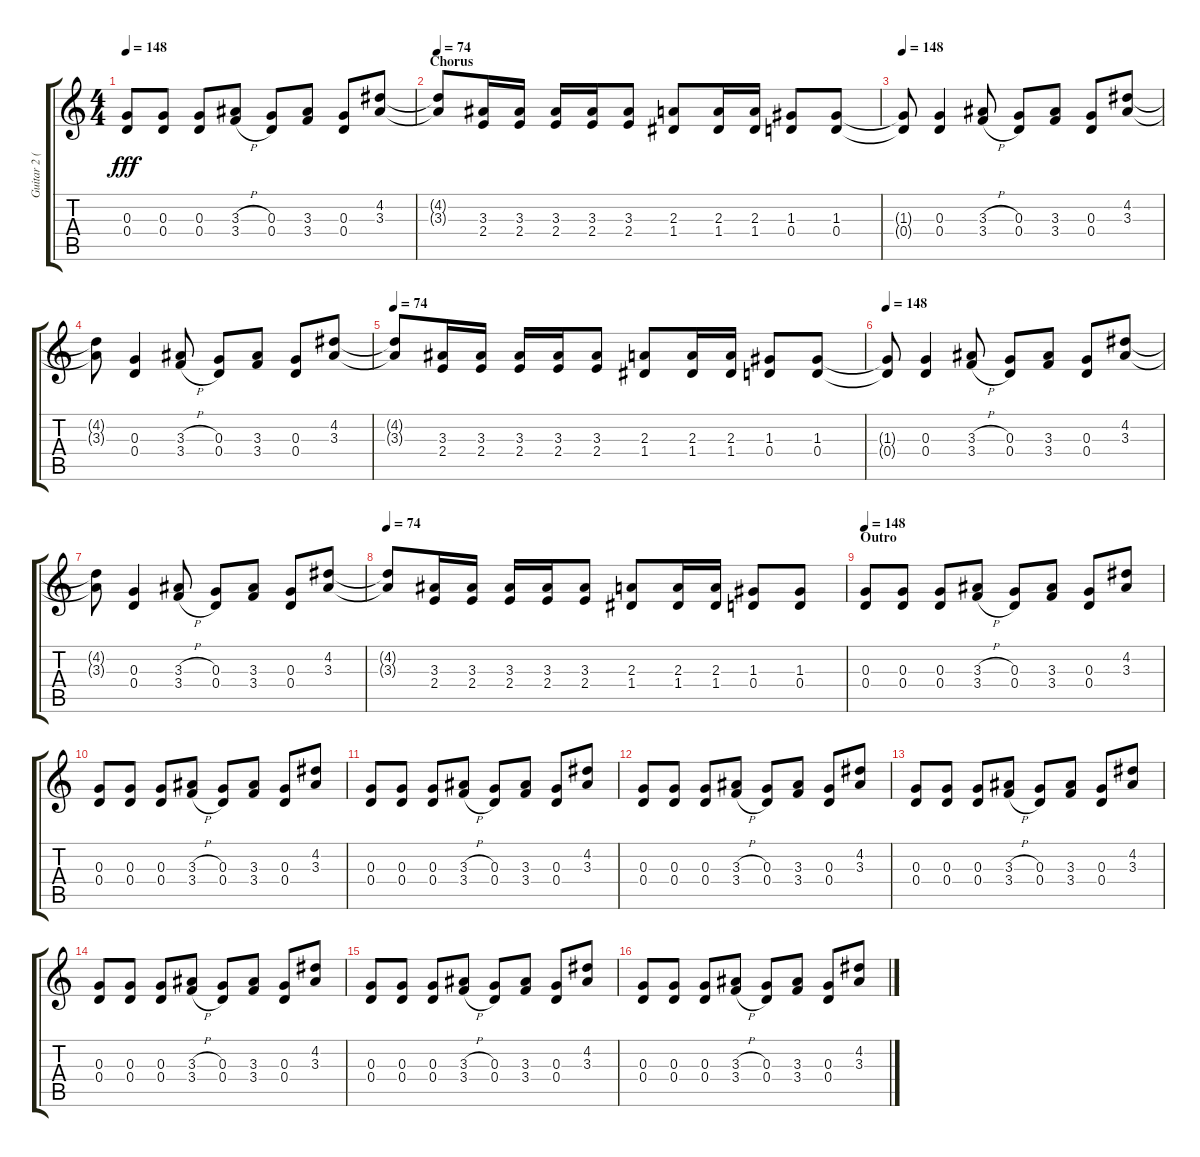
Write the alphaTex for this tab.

\track ("Guitar 2 (right)" "Guitar 2 (") {instrument overdrivenguitar}
\staff {score tabs}
\tuning (E4 B3 G3 D3 A2 E2) {hide}
\ts (4 4)
\tempo 148
\clef g2
\ks c
(0.3 0.4).8{dy fff} (0.3 0.4).8 (0.3 0.4).8 (3.3{h} 3.4{h}).8 (0.3 0.4).8 (3.3 3.4).8 (0.3 0.4).8 (4.2 3.3).8 |
\section ("" "Chorus")
\tempo 74
(4.2{t} 3.3{t}).8 (3.3 2.4).16 (3.3 2.4).16 (3.3 2.4).16 (3.3 2.4).16 (3.3 2.4).8 (2.3 1.4).8 (2.3 1.4).16 (2.3 1.4).16 (1.3 0.4).8 (1.3 0.4).8 |
\tempo 148
(1.3{t} 0.4{t}).8 (0.3 0.4).4 (3.3{h} 3.4{h}).8 (0.3 0.4).8 (3.3 3.4).8 (0.3 0.4).8 (4.2 3.3).8 |
(4.2{t} 3.3{t}).8 (0.3 0.4).4 (3.3{h} 3.4{h}).8 (0.3 0.4).8 (3.3 3.4).8 (0.3 0.4).8 (4.2 3.3).8 |
\tempo 74
(4.2{t} 3.3{t}).8 (3.3 2.4).16 (3.3 2.4).16 (3.3 2.4).16 (3.3 2.4).16 (3.3 2.4).8 (2.3 1.4).8 (2.3 1.4).16 (2.3 1.4).16 (1.3 0.4).8 (1.3 0.4).8 |
\tempo 148
(1.3{t} 0.4{t}).8 (0.3 0.4).4 (3.3{h} 3.4{h}).8 (0.3 0.4).8 (3.3 3.4).8 (0.3 0.4).8 (4.2 3.3).8 |
(4.2{t} 3.3{t}).8 (0.3 0.4).4 (3.3{h} 3.4{h}).8 (0.3 0.4).8 (3.3 3.4).8 (0.3 0.4).8 (4.2 3.3).8 |
\tempo 74
(4.2{t} 3.3{t}).8 (3.3 2.4).16 (3.3 2.4).16 (3.3 2.4).16 (3.3 2.4).16 (3.3 2.4).8 (2.3 1.4).8 (2.3 1.4).16 (2.3 1.4).16 (1.3 0.4).8 (1.3 0.4).8 |
\section ("" "Outro")
\tempo 148
(0.3 0.4).8 (0.3 0.4).8 (0.3 0.4).8 (3.3{h} 3.4{h}).8 (0.3 0.4).8 (3.3 3.4).8 (0.3 0.4).8 (4.2 3.3).8 |
(0.3 0.4).8 (0.3 0.4).8 (0.3 0.4).8 (3.3{h} 3.4{h}).8 (0.3 0.4).8 (3.3 3.4).8 (0.3 0.4).8 (4.2 3.3).8 |
(0.3 0.4).8 (0.3 0.4).8 (0.3 0.4).8 (3.3{h} 3.4{h}).8 (0.3 0.4).8 (3.3 3.4).8 (0.3 0.4).8 (4.2 3.3).8 |
(0.3 0.4).8 (0.3 0.4).8 (0.3 0.4).8 (3.3{h} 3.4{h}).8 (0.3 0.4).8 (3.3 3.4).8 (0.3 0.4).8 (4.2 3.3).8 |
(0.3 0.4).8{volume 10} (0.3 0.4).8 (0.3 0.4).8 (3.3{h} 3.4{h}).8 (0.3 0.4).8 (3.3 3.4).8 (0.3 0.4).8 (4.2 3.3).8 |
(0.3 0.4).8{volume 8} (0.3 0.4).8 (0.3 0.4).8 (3.3{h} 3.4{h}).8 (0.3 0.4).8 (3.3 3.4).8 (0.3 0.4).8 (4.2 3.3).8 |
(0.3 0.4).8{volume 6} (0.3 0.4).8 (0.3 0.4).8 (3.3{h} 3.4{h}).8 (0.3 0.4).8 (3.3 3.4).8 (0.3 0.4).8 (4.2 3.3).8 |
(0.3 0.4).8{volume 4} (0.3 0.4).8 (0.3 0.4).8 (3.3{h} 3.4{h}).8 (0.3 0.4).8 (3.3 3.4).8 (0.3 0.4).8 (4.2 3.3).8
